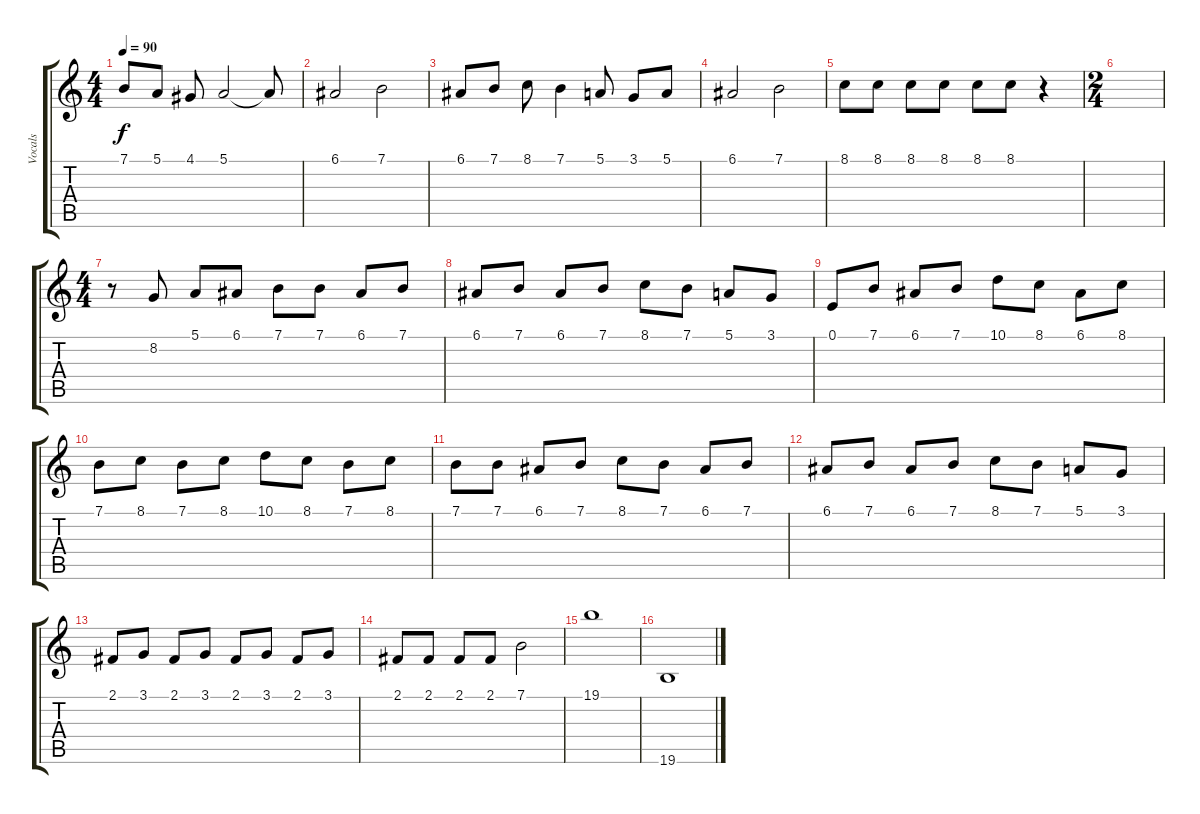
\track ("Vocals" "Vocals") {instrument lead1square}
\staff {score tabs}
\tuning (E4 B3 G3 D3 A2 E2) {hide}
\ts (4 4)
\tempo 90
\clef g2
\ks c
7.1{t}.8{dy f} 5.1.8 4.1.8 5.1.2 5.1{t}.8 |
6.1.2 7.1.2 |
6.1.8 7.1.8 8.1.8 7.1.4 5.1.8 3.1.8 5.1.8 |
6.1.2 7.1.2 |
8.1.8 8.1.8 8.1.8 8.1.8 8.1.8 8.1.8 r.4 |
\ts (2 4)
|
\ts (4 4)
r.8 8.2.8 5.1.8 6.1.8 7.1.8 7.1.8 6.1.8 7.1.8 |
6.1.8 7.1.8 6.1.8 7.1.8 8.1.8 7.1.8 5.1.8 3.1.8 |
0.1.8 7.1.8 6.1.8 7.1.8 10.1.8 8.1.8 6.1.8 8.1.8 |
7.1.8 8.1.8 7.1.8 8.1.8 10.1.8 8.1.8 7.1.8 8.1.8 |
7.1.8 7.1.8 6.1.8 7.1.8 8.1.8 7.1.8 6.1.8 7.1.8 |
6.1.8 7.1.8 6.1.8 7.1.8 8.1.8 7.1.8 5.1.8 3.1.8 |
2.1.8 3.1.8 2.1.8 3.1.8 2.1.8 3.1.8 2.1.8 3.1.8 |
2.1.8 2.1.8 2.1.8 2.1.8 7.1.2 |
19.1.1 |
19.6.1
